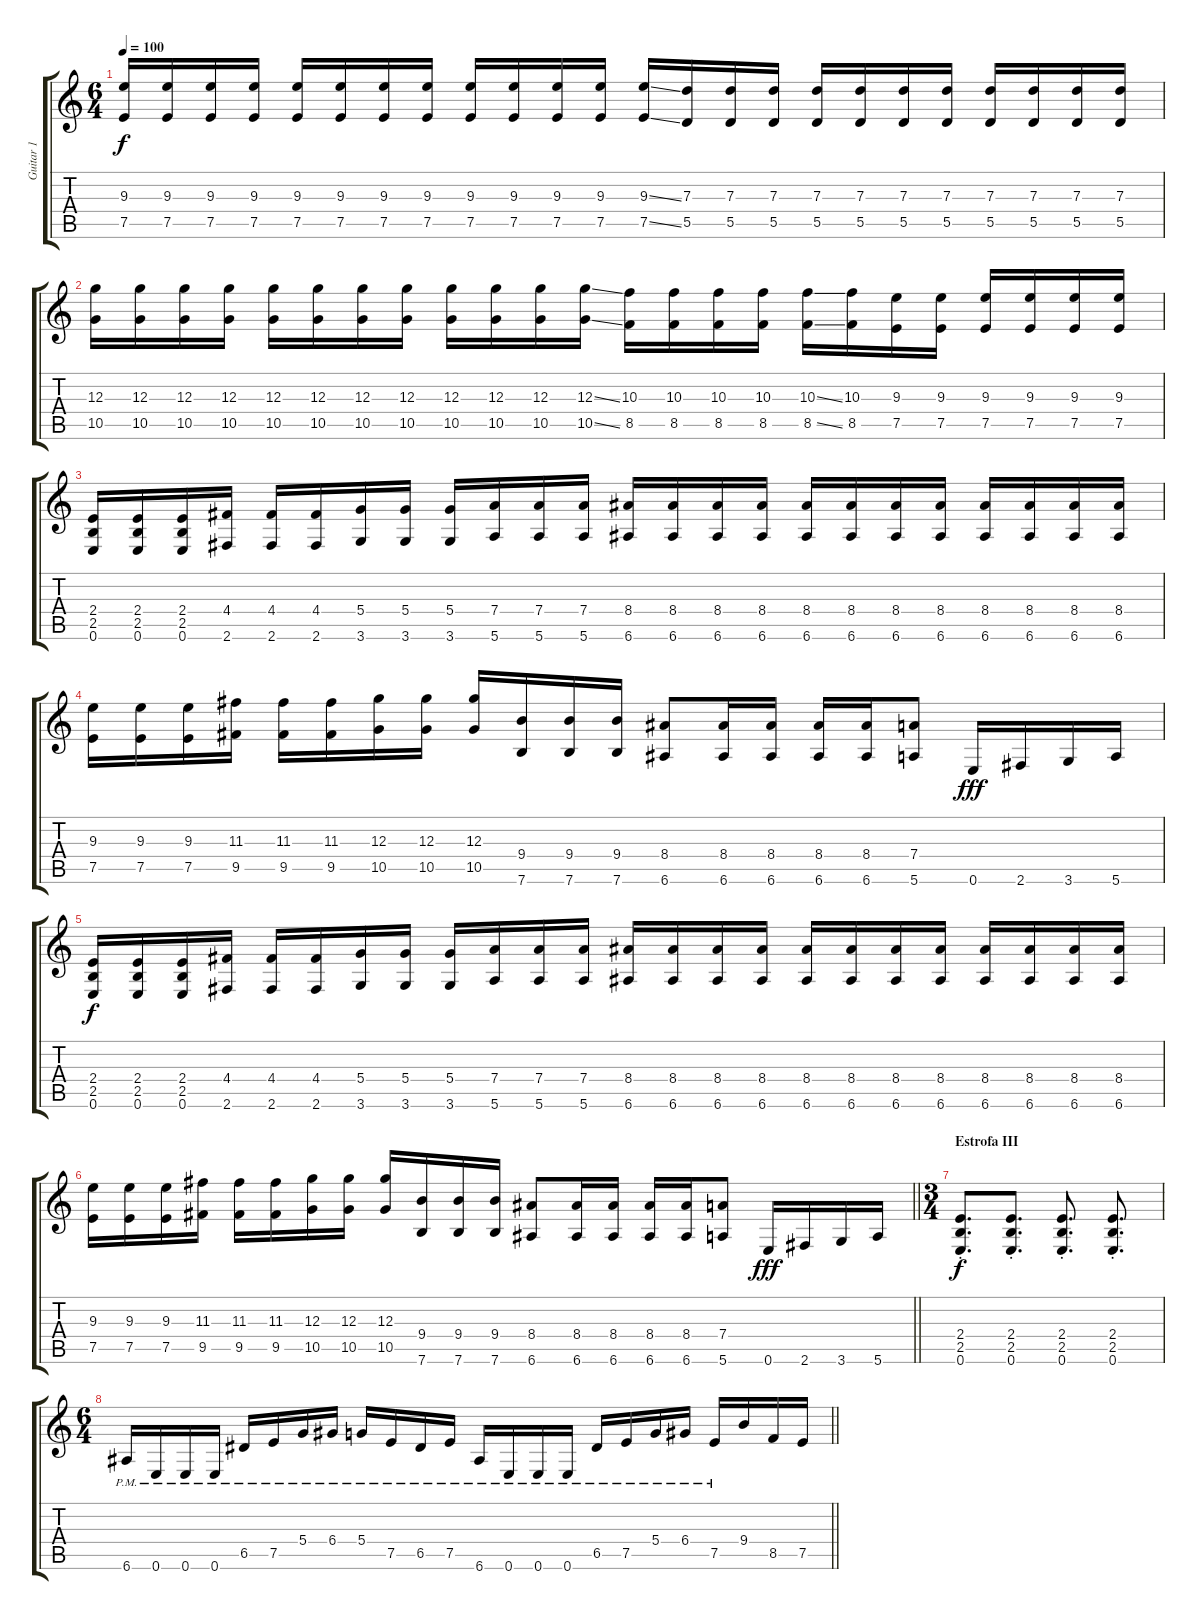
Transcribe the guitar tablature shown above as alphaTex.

\track ("Guitar 1" "Guitar 1") {instrument distortionguitar}
\staff {score tabs}
\tuning (E4 B3 G3 D3 A2 E2) {hide}
\ts (6 4)
\tempo 100
\clef g2
\ks c
(9.3 7.5).16{dy f} (9.3 7.5).16 (9.3 7.5).16 (9.3 7.5).16 (9.3 7.5).16 (9.3 7.5).16 (9.3 7.5).16 (9.3 7.5).16 (9.3 7.5).16 (9.3 7.5).16 (9.3 7.5).16 (9.3 7.5).16 (9.3{ss} 7.5{ss}).16 (7.3 5.5).16 (7.3 5.5).16 (7.3 5.5).16 (7.3 5.5).16 (7.3 5.5).16 (7.3 5.5).16 (7.3 5.5).16 (7.3 5.5).16 (7.3 5.5).16 (7.3 5.5).16 (7.3 5.5).16 |
(12.3 10.5).16 (12.3 10.5).16 (12.3 10.5).16 (12.3 10.5).16 (12.3 10.5).16 (12.3 10.5).16 (12.3 10.5).16 (12.3 10.5).16 (12.3 10.5).16 (12.3 10.5).16 (12.3 10.5).16 (12.3{ss} 10.5{ss}).16 (10.3 8.5).16 (10.3 8.5).16 (10.3 8.5).16 (10.3 8.5).16 (10.3{ss} 8.5{ss}).16 (10.3 8.5).16 (9.3 7.5).16 (9.3 7.5).16 (9.3 7.5).16 (9.3 7.5).16 (9.3 7.5).16 (9.3 7.5).16 |
(2.4 2.5 0.6).16 (2.4 2.5 0.6).16 (2.4 2.5 0.6).16 (4.4 2.6).16 (4.4 2.6).16 (4.4 2.6).16 (5.4 3.6).16 (5.4 3.6).16 (5.4 3.6).16 (7.4 5.6).16 (7.4 5.6).16 (7.4 5.6).16 (8.4 6.6).16 (8.4 6.6).16 (8.4 6.6).16 (8.4 6.6).16 (8.4 6.6).16 (8.4 6.6).16 (8.4 6.6).16 (8.4 6.6).16 (8.4 6.6).16 (8.4 6.6).16 (8.4 6.6).16 (8.4 6.6).16 |
(9.3 7.5).16 (9.3 7.5).16 (9.3 7.5).16 (11.3 9.5).16 (11.3 9.5).16 (11.3 9.5).16 (12.3 10.5).16 (12.3 10.5).16 (12.3 10.5).16 (9.4 7.6).16 (9.4 7.6).16 (9.4 7.6).16 (8.4 6.6).8 (8.4 6.6).16 (8.4 6.6).16 (8.4 6.6).16 (8.4 6.6).16 (7.4 5.6).8 0.6.16{dy fff} 2.6.16 3.6.16 5.6.16 |
(2.4 2.5 0.6).16{dy f} (2.4 2.5 0.6).16 (2.4 2.5 0.6).16 (4.4 2.6).16 (4.4 2.6).16 (4.4 2.6).16 (5.4 3.6).16 (5.4 3.6).16 (5.4 3.6).16 (7.4 5.6).16 (7.4 5.6).16 (7.4 5.6).16 (8.4 6.6).16 (8.4 6.6).16 (8.4 6.6).16 (8.4 6.6).16 (8.4 6.6).16 (8.4 6.6).16 (8.4 6.6).16 (8.4 6.6).16 (8.4 6.6).16 (8.4 6.6).16 (8.4 6.6).16 (8.4 6.6).16 |
\barLineRight lightlight
(9.3 7.5).16 (9.3 7.5).16 (9.3 7.5).16 (11.3 9.5).16 (11.3 9.5).16 (11.3 9.5).16 (12.3 10.5).16 (12.3 10.5).16 (12.3 10.5).16 (9.4 7.6).16 (9.4 7.6).16 (9.4 7.6).16 (8.4 6.6).8 (8.4 6.6).16 (8.4 6.6).16 (8.4 6.6).16 (8.4 6.6).16 (7.4 5.6).8 0.6.16{dy fff} 2.6.16 3.6.16 5.6.16 |
\ts (3 4)
\section ("" "Estrofa III")
(2.4{st} 2.5{st} 0.6{st}).8{d dy f} (2.4{st} 2.5{st} 0.6{st}).8{d} (2.4{st} 2.5{st} 0.6{st}).8{d} (2.4{st} 2.5{st} 0.6{st}).8{d} |
\ts (6 4)
\barLineRight lightlight
6.6{pm}.16 0.6{pm}.16 0.6{pm}.16 0.6{pm}.16 6.5{pm}.16 7.5{pm}.16 5.4{pm}.16 6.4{pm}.16 5.4{pm}.16 7.5{pm}.16 6.5{pm}.16 7.5{pm}.16 6.6{pm}.16 0.6{pm}.16 0.6{pm}.16 0.6{pm}.16 6.5{pm}.16 7.5{pm}.16 5.4{pm}.16 6.4{pm}.16 7.5{pm}.16 9.4.16 8.5.16 7.5.16
